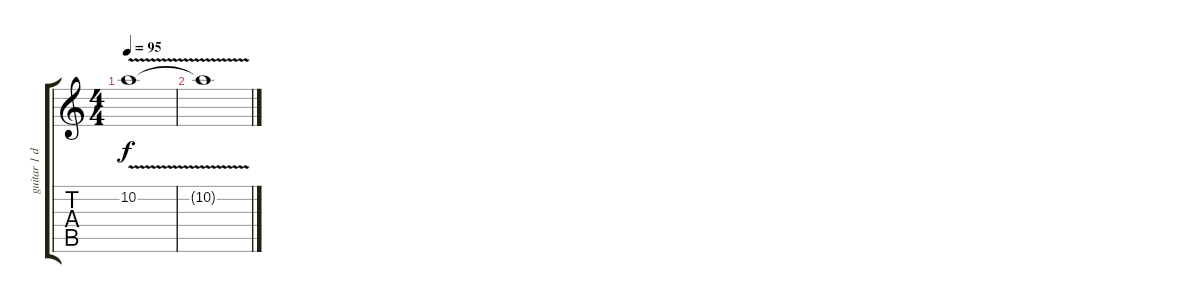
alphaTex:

\track ("guitar 1 distortion" "guitar 1 d") {instrument distortionguitar}
\staff {score tabs}
\tuning (E4 B3 G3 D3 A2 E2) {hide}
\ts (4 4)
\tempo 95
\clef g2
\ks c
10.2{v}.1{dy f} |
10.2{t}.1
